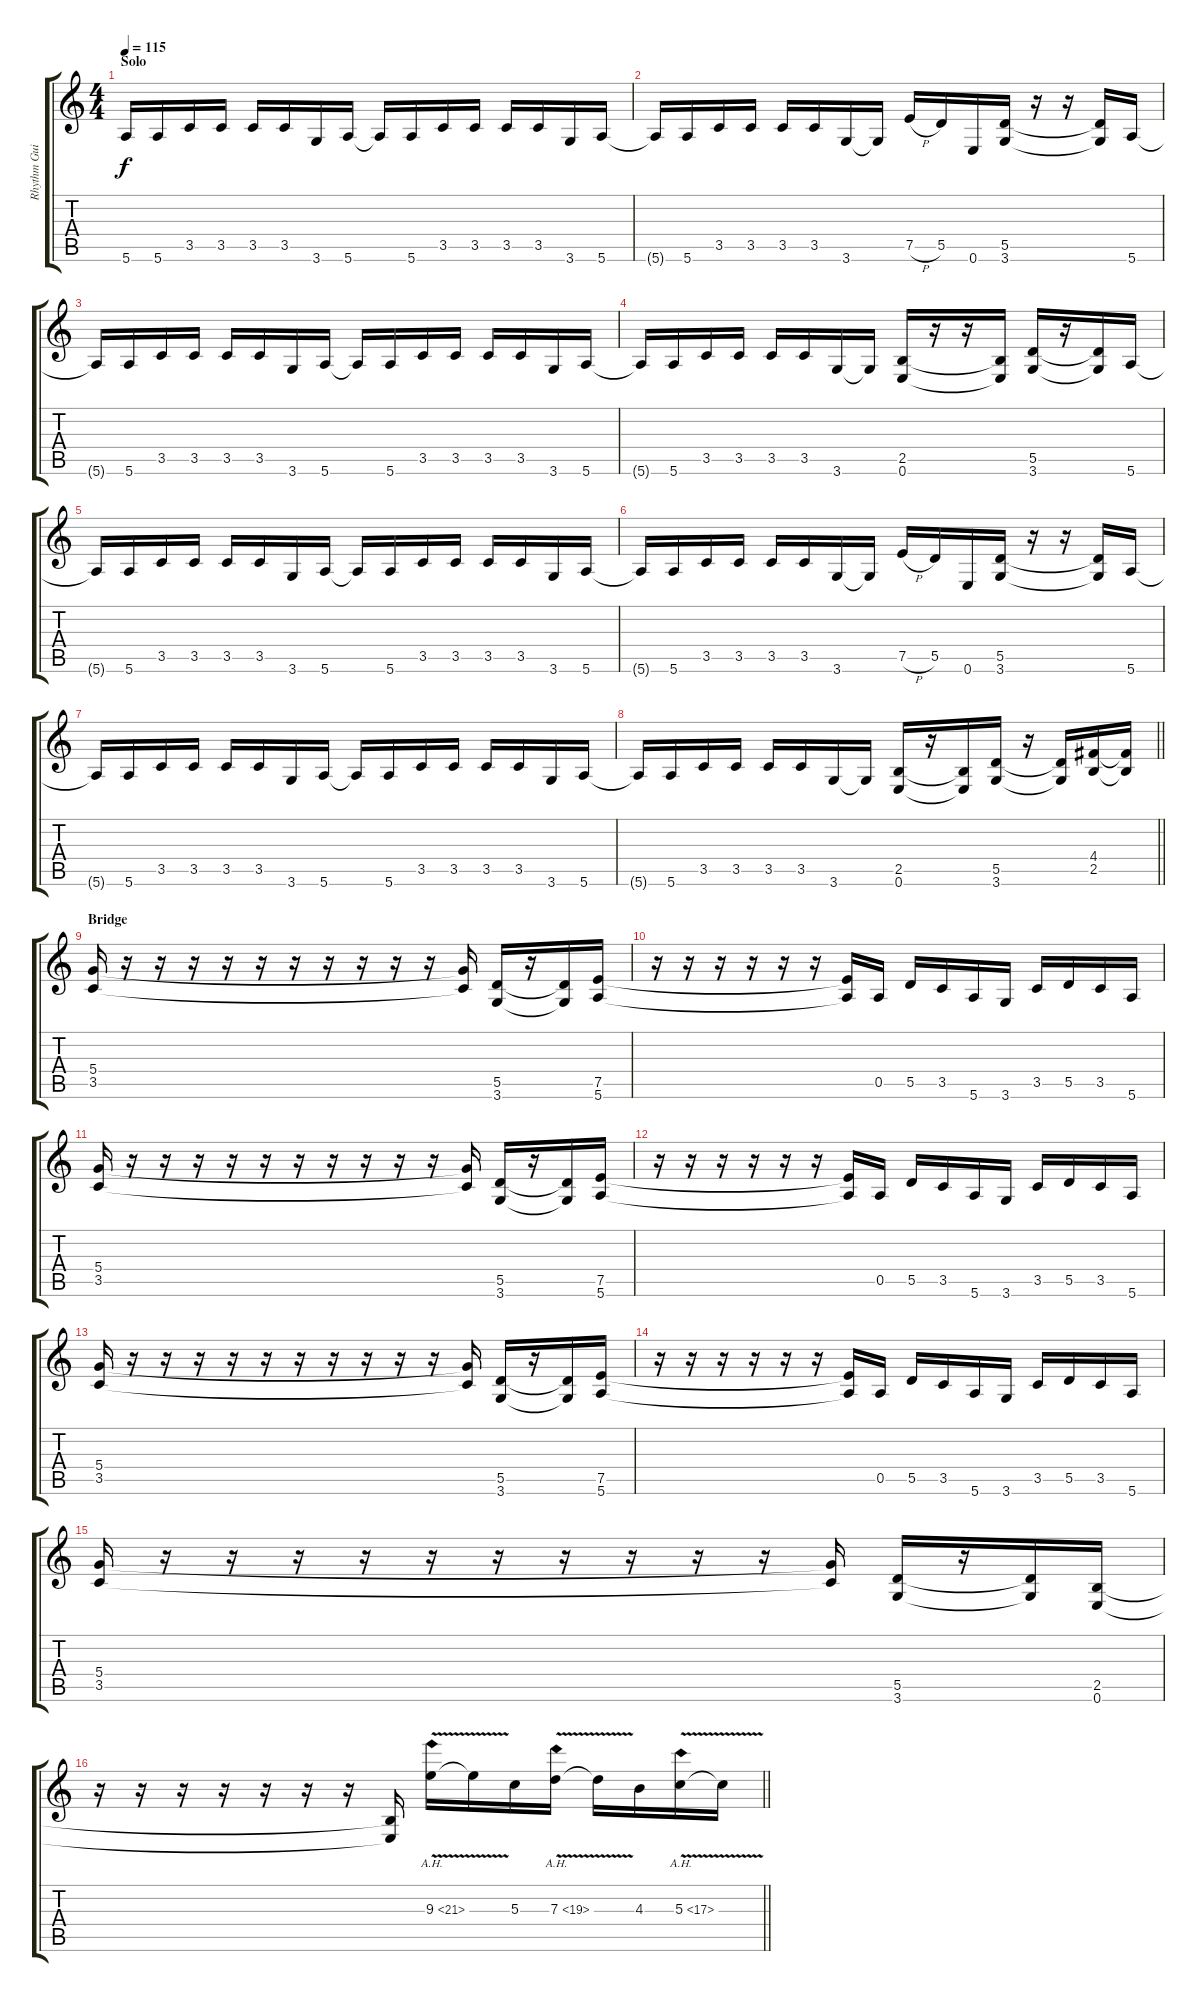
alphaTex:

\track ("Rhythm Guitar" "Rhythm Gui") {instrument distortionguitar}
\staff {score tabs}
\tuning (E4 B3 G3 D3 A2 E2) {hide}
\ts (4 4)
\section ("" "Solo")
\tempo 115
\clef g2
\ks c
5.6{t}.16{dy f} 5.6.16 3.5.16 3.5.16 3.5.16 3.5.16 3.6.16 5.6.16 5.6{t}.16 5.6.16 3.5.16 3.5.16 3.5.16 3.5.16 3.6.16 5.6.16 |
5.6{t}.16 5.6.16 3.5.16 3.5.16 3.5.16 3.5.16 3.6.16 3.6{t}.16 7.5{h}.16 5.5.16 0.6.16 (5.5 3.6).16 r.16 r.16 (5.5{t} 3.6{t}).16 5.6.16 |
5.6{t}.16 5.6.16 3.5.16 3.5.16 3.5.16 3.5.16 3.6.16 5.6.16 5.6{t}.16 5.6.16 3.5.16 3.5.16 3.5.16 3.5.16 3.6.16 5.6.16 |
5.6{t}.16 5.6.16 3.5.16 3.5.16 3.5.16 3.5.16 3.6.16 3.6{t}.16 (2.5 0.6).16 r.16 r.16 (2.5{t} 0.6{t}).16 (5.5 3.6).16 r.16 (5.5{t} 3.6{t}).16 5.6.16 |
5.6{t}.16 5.6.16 3.5.16 3.5.16 3.5.16 3.5.16 3.6.16 5.6.16 5.6{t}.16 5.6.16 3.5.16 3.5.16 3.5.16 3.5.16 3.6.16 5.6.16 |
5.6{t}.16 5.6.16 3.5.16 3.5.16 3.5.16 3.5.16 3.6.16 3.6{t}.16 7.5{h}.16 5.5.16 0.6.16 (5.5 3.6).16 r.16 r.16 (5.5{t} 3.6{t}).16 5.6.16 |
5.6{t}.16 5.6.16 3.5.16 3.5.16 3.5.16 3.5.16 3.6.16 5.6.16 5.6{t}.16 5.6.16 3.5.16 3.5.16 3.5.16 3.5.16 3.6.16 5.6.16 |
\barLineRight lightlight
5.6{t}.16 5.6.16 3.5.16 3.5.16 3.5.16 3.5.16 3.6.16 3.6{t}.16 (2.5 0.6).16 r.16 (2.5{t} 0.6{t}).16 (5.5 3.6).16 r.16 (5.5{t} 3.6{t}).16 (4.4 2.5).16 (4.4{t} 2.5{t}).16 |
\section ("" "Bridge")
(5.4 3.5).16 r.16 r.16 r.16 r.16 r.16 r.16 r.16 r.16 r.16 r.16 (5.4{t} 3.5{t}).16 (5.5 3.6).16 r.16 (5.5{t} 3.6{t}).16 (7.5 5.6).16 |
r.16 r.16 r.16 r.16 r.16 r.16 (7.5{t} 5.6{t}).16 0.5.16 5.5.16 3.5.16 5.6.16 3.6.16 3.5.16 5.5.16 3.5.16 5.6.16 |
(5.4 3.5).16 r.16 r.16 r.16 r.16 r.16 r.16 r.16 r.16 r.16 r.16 (5.4{t} 3.5{t}).16 (5.5 3.6).16 r.16 (5.5{t} 3.6{t}).16 (7.5 5.6).16 |
r.16 r.16 r.16 r.16 r.16 r.16 (7.5{t} 5.6{t}).16 0.5.16 5.5.16 3.5.16 5.6.16 3.6.16 3.5.16 5.5.16 3.5.16 5.6.16 |
(5.4 3.5).16 r.16 r.16 r.16 r.16 r.16 r.16 r.16 r.16 r.16 r.16 (5.4{t} 3.5{t}).16 (5.5 3.6).16 r.16 (5.5{t} 3.6{t}).16 (7.5 5.6).16 |
r.16 r.16 r.16 r.16 r.16 r.16 (7.5{t} 5.6{t}).16 0.5.16 5.5.16 3.5.16 5.6.16 3.6.16 3.5.16 5.5.16 3.5.16 5.6.16 |
(5.4 3.5).16 r.16 r.16 r.16 r.16 r.16 r.16 r.16 r.16 r.16 r.16 (5.4{t} 3.5{t}).16 (5.5 3.6).16 r.16 (5.5{t} 3.6{t}).16 (2.5 0.6).16 |
\barLineRight lightlight
r.16 r.16 r.16 r.16 r.16 r.16 r.16 (2.5{t} 0.6{t}).16 9.3{ah 12 v}.16 9.3{t}.16 5.3.16 7.3{ah 12 v}.16 7.3{t}.16 4.3.16 5.3{ah 12 v}.16 5.3{t}.16
